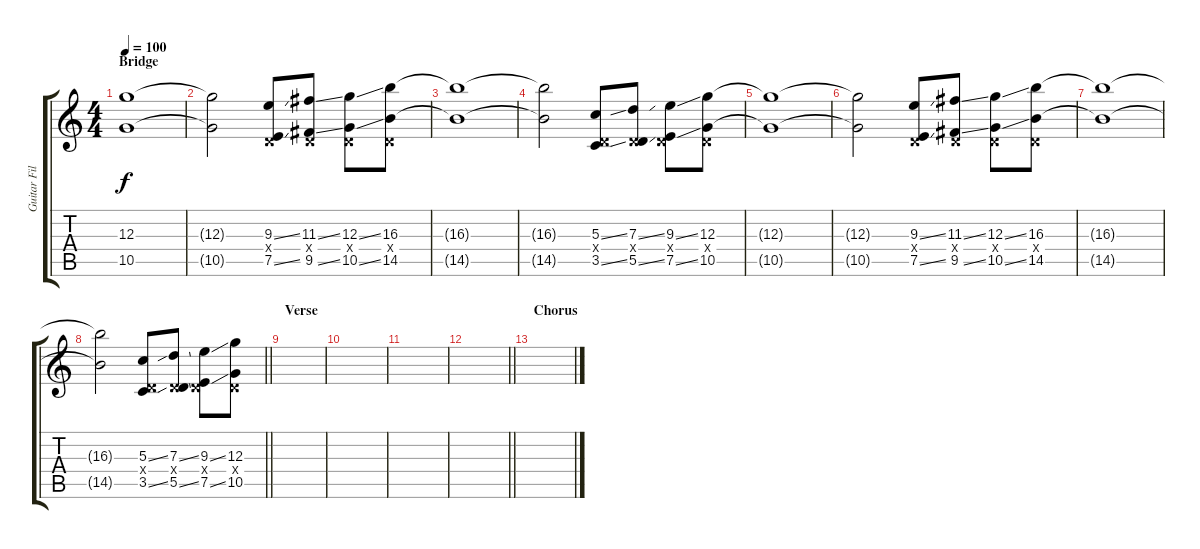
\track ("Guitar Fills" "Guitar Fil") {instrument distortionguitar}
\staff {score tabs}
\tuning (E4 B3 G3 D3 A2 E2) {hide}
\ts (4 4)
\section ("" "Bridge")
\tempo 100
\clef g2
\ks c
(12.3{t} 10.5{t}).1{dy f} |
(12.3{t} 10.5{t}).2 (9.3{ss} 0.4{x} 7.5{ss}).8 (11.3{ss} 0.4{x} 9.5{ss}).8 (12.3{ss} 0.4{x} 10.5{ss}).8 (16.3 0.4{x} 14.5).8 |
(16.3{t} 14.5{t}).1 |
(16.3{t} 14.5{t}).2 (5.3{ss} 0.4{x} 3.5{ss}).8 (7.3{ss} 0.4{x} 5.5{ss}).8 (9.3{ss} 0.4{x} 7.5{ss}).8 (12.3 0.4{x} 10.5).8 |
(12.3{t} 10.5{t}).1 |
(12.3{t} 10.5{t}).2 (9.3{ss} 0.4{x} 7.5{ss}).8 (11.3{ss} 0.4{x} 9.5{ss}).8 (12.3{ss} 0.4{x} 10.5{ss}).8 (16.3 0.4{x} 14.5).8 |
(16.3{t} 14.5{t}).1 |
\barLineRight lightlight
(16.3{t} 14.5{t}).2 (5.3{ss} 0.4{x} 3.5{ss}).8 (7.3{ss} 0.4{x} 5.5{ss}).8 (9.3{ss} 0.4{x} 7.5{ss}).8 (12.3 0.4{x} 10.5).8 |
\section ("" "Verse")
|
|
|
\barLineRight lightlight
|
\section ("" "Chorus")
